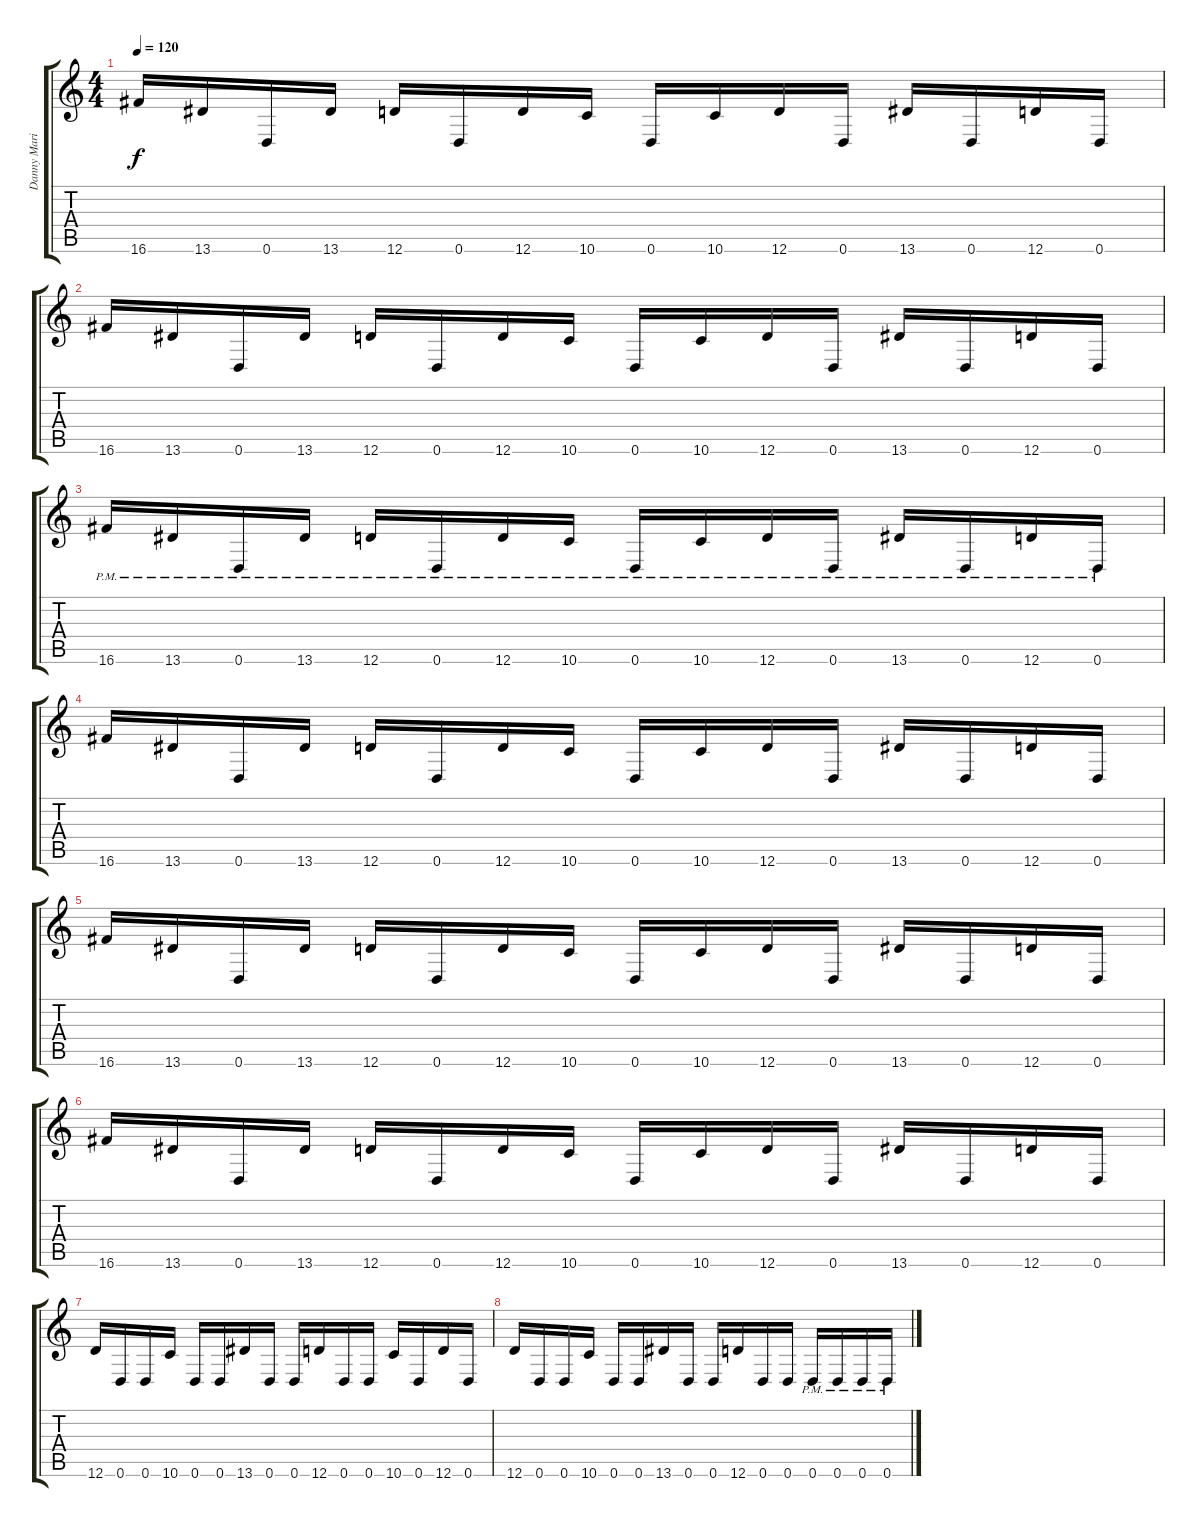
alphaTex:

\track ("Danny Marino" "Danny Mari") {instrument distortionguitar}
\staff {score tabs}
\tuning (E4 B3 G3 D3 A2 D2) {hide}
\ts (4 4)
\tempo 120
\clef g2
\ks c
16.6.16{dy f} 13.6.16 0.6.16 13.6.16 12.6.16 0.6.16 12.6.16 10.6.16 0.6.16 10.6.16 12.6.16 0.6.16 13.6.16 0.6.16 12.6.16 0.6.16 |
16.6.16 13.6.16 0.6.16 13.6.16 12.6.16 0.6.16 12.6.16 10.6.16 0.6.16 10.6.16 12.6.16 0.6.16 13.6.16 0.6.16 12.6.16 0.6.16 |
16.6{pm}.16 13.6{pm}.16 0.6{pm}.16 13.6{pm}.16 12.6{pm}.16 0.6{pm}.16 12.6{pm}.16 10.6{pm}.16 0.6{pm}.16 10.6{pm}.16 12.6{pm}.16 0.6{pm}.16 13.6{pm}.16 0.6{pm}.16 12.6{pm}.16 0.6{pm}.16 |
16.6.16 13.6.16 0.6.16 13.6.16 12.6.16 0.6.16 12.6.16 10.6.16 0.6.16 10.6.16 12.6.16 0.6.16 13.6.16 0.6.16 12.6.16 0.6.16 |
16.6.16 13.6.16 0.6.16 13.6.16 12.6.16 0.6.16 12.6.16 10.6.16 0.6.16 10.6.16 12.6.16 0.6.16 13.6.16 0.6.16 12.6.16 0.6.16 |
16.6.16 13.6.16 0.6.16 13.6.16 12.6.16 0.6.16 12.6.16 10.6.16 0.6.16 10.6.16 12.6.16 0.6.16 13.6.16 0.6.16 12.6.16 0.6.16 |
12.6.16 0.6.16 0.6.16 10.6.16 0.6.16 0.6.16 13.6.16 0.6.16 0.6.16 12.6.16 0.6.16 0.6.16 10.6.16 0.6.16 12.6.16 0.6.16 |
12.6.16 0.6.16 0.6.16 10.6.16 0.6.16 0.6.16 13.6.16 0.6.16 0.6.16 12.6.16 0.6.16 0.6.16 0.6{pm}.16 0.6{pm}.16 0.6{pm}.16 0.6{pm}.16
